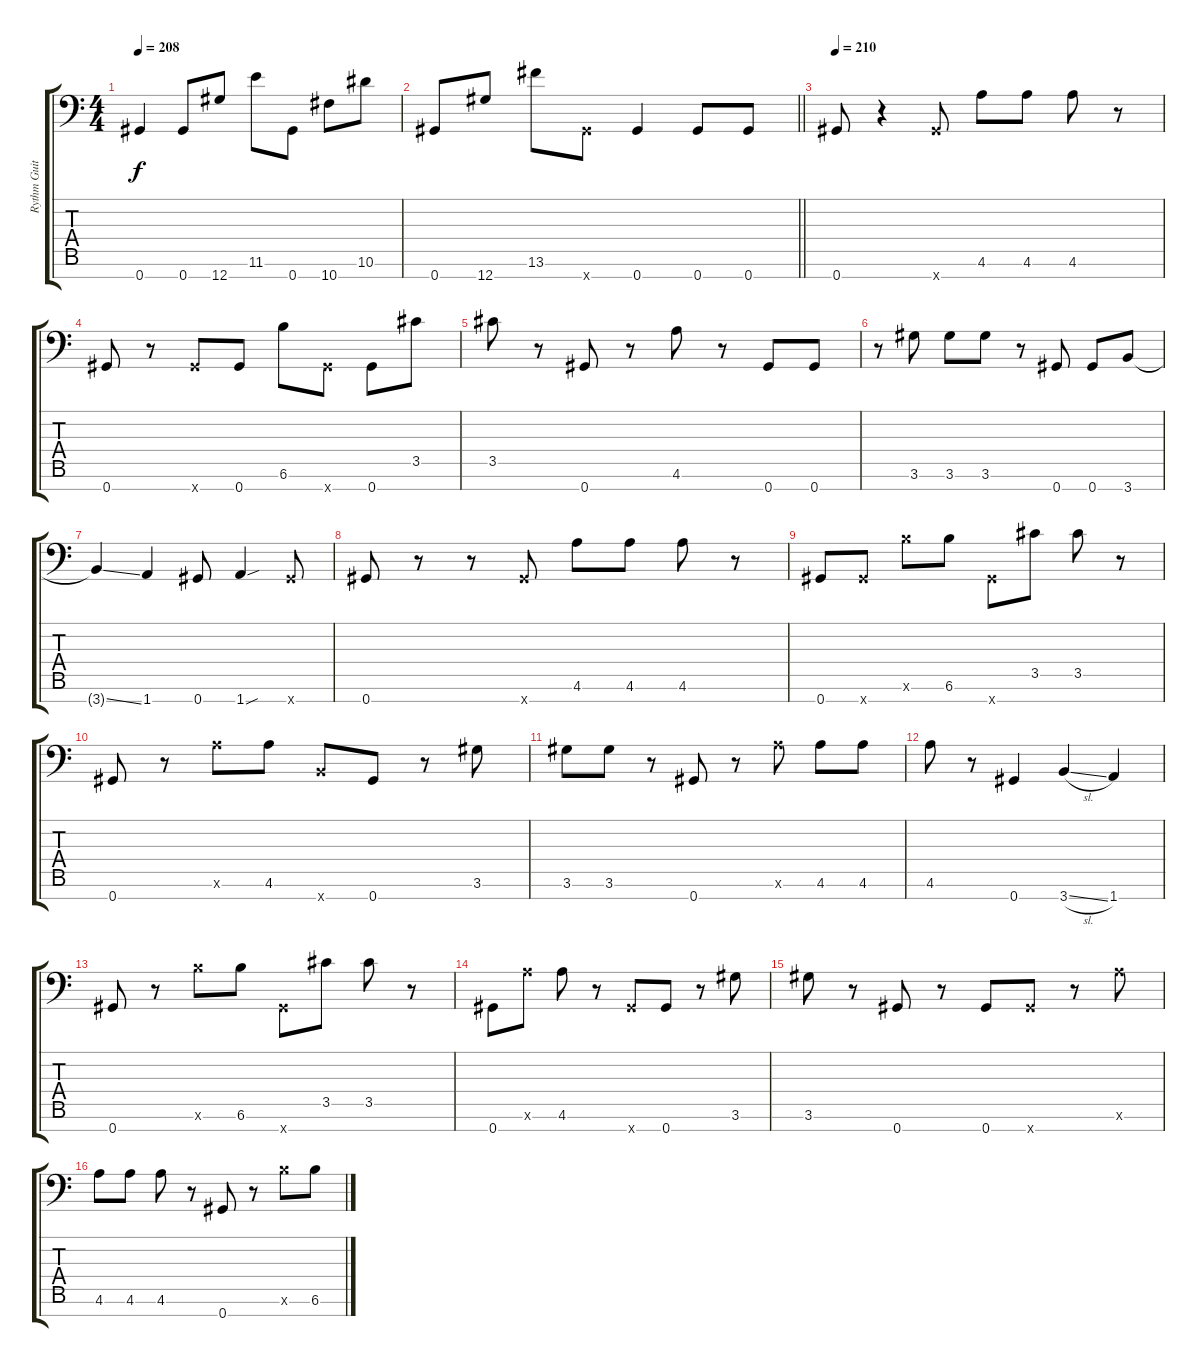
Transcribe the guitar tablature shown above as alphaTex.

\track ("Rythm Guitar #1" "Rythm Guit") {instrument distortionguitar}
\staff {score tabs}
\tuning (Eb4 Bb3 F3 Eb3 Bb2 F2 Ab1) {hide}
\ts (4 4)
\tempo 208
\clef f4
\ks c
0.7{t}.4{dy f} 0.7.8 12.7.8 11.6.8 0.7.8 10.7.8 10.6.8 |
\barLineRight lightlight
0.7.8 12.7.8 13.6.8 0.7{x}.8 0.7.4 0.7.8 0.7.8 |
\section ("" "")
\tempo 209
\tempo 210
0.7.8 r.4 0.7{x}.8 4.6.8 4.6.8 4.6.8 r.8 |
0.7.8 r.8 0.7{x}.8 0.7.8 6.6.8 0.7{x}.8 0.7.8 3.5.8 |
3.5.8 r.8 0.7.8 r.8 4.6.8 r.8 0.7.8 0.7.8 |
r.8 3.6.8 3.6.8 3.6.8 r.8 0.7.8 0.7.8 3.7.8 |
3.7{ss t}.4 1.7.4 0.7.8 1.7{sou}.4 0.7{x}.8 |
0.7.8 r.8 r.8 0.7{x}.8 4.6.8 4.6.8 4.6.8 r.8 |
0.7.8 0.7{x}.8 6.6{x}.8 6.6.8 0.7{x}.8 3.5.8 3.5.8 r.8 |
0.7.8 r.8 4.6{x}.8 4.6.8 3.7{x}.8 0.7.8 r.8 3.6.8 |
3.6.8 3.6.8 r.8 0.7.8 r.8 4.6{x}.8 4.6.8 4.6.8 |
4.6.8 r.8 0.7.4 3.7{sl}.4 1.7.4 |
0.7.8 r.8 6.6{x}.8 6.6.8 0.7{x}.8 3.5.8 3.5.8 r.8 |
0.7.8 4.6{x}.8 4.6.8 r.8 0.7{x}.8 0.7.8 r.8 3.6.8 |
3.6.8 r.8 0.7.8 r.8 0.7.8 0.7{x}.8 r.8 4.6{x}.8 |
4.6.8 4.6.8 4.6.8 r.8 0.7.8 r.8 6.6{x}.8 6.6.8
